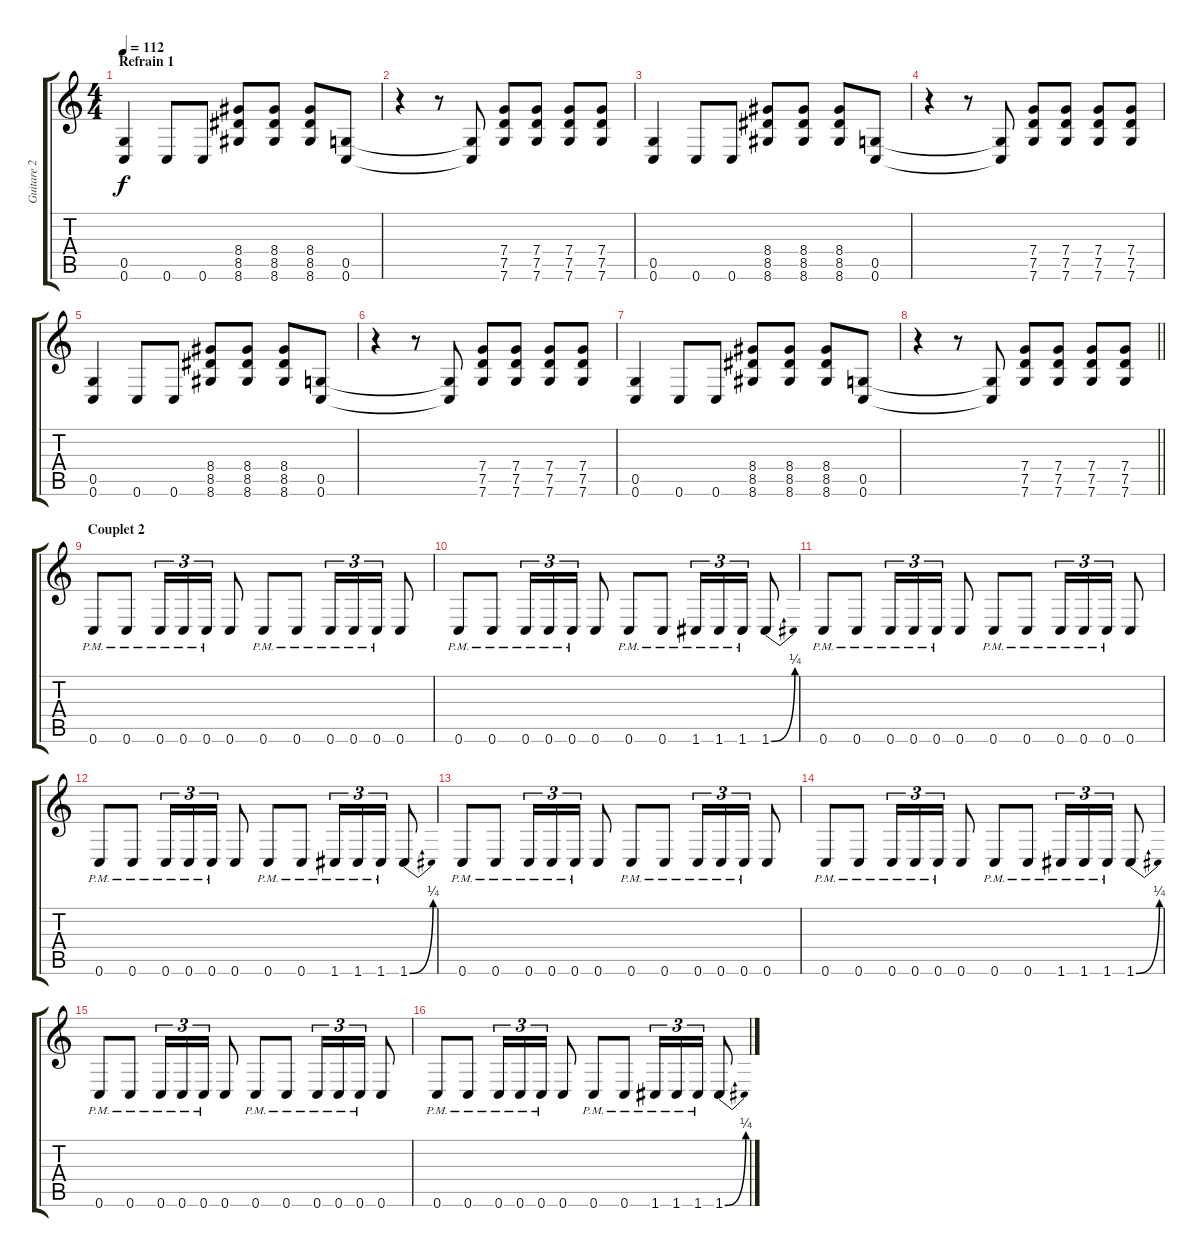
\track ("Guitare 2" "Guitare 2") {instrument distortionguitar}
\staff {score tabs}
\tuning (D4 A3 F3 C3 G2 C2) {hide}
\ts (4 4)
\section ("" "Refrain 1")
\tempo 112
\clef g2
\ks c
(0.5 0.6).4{dy f} 0.6.8 0.6.8 (8.4 8.5 8.6).8 (8.4 8.5 8.6).8 (8.4 8.5 8.6).8 (0.5 0.6).8 |
r.4 r.8 (0.5{t} 0.6{t}).8 (7.4 7.5 7.6).8 (7.4 7.5 7.6).8 (7.4 7.5 7.6).8 (7.4 7.5 7.6).8 |
(0.5 0.6).4 0.6.8 0.6.8 (8.4 8.5 8.6).8 (8.4 8.5 8.6).8 (8.4 8.5 8.6).8 (0.5 0.6).8 |
r.4 r.8 (0.5{t} 0.6{t}).8 (7.4 7.5 7.6).8 (7.4 7.5 7.6).8 (7.4 7.5 7.6).8 (7.4 7.5 7.6).8 |
(0.5 0.6).4 0.6.8 0.6.8 (8.4 8.5 8.6).8 (8.4 8.5 8.6).8 (8.4 8.5 8.6).8 (0.5 0.6).8 |
r.4 r.8 (0.5{t} 0.6{t}).8 (7.4 7.5 7.6).8 (7.4 7.5 7.6).8 (7.4 7.5 7.6).8 (7.4 7.5 7.6).8 |
(0.5 0.6).4 0.6.8 0.6.8 (8.4 8.5 8.6).8 (8.4 8.5 8.6).8 (8.4 8.5 8.6).8 (0.5 0.6).8 |
\barLineRight lightlight
r.4 r.8 (0.5{t} 0.6{t}).8 (7.4 7.5 7.6).8 (7.4 7.5 7.6).8 (7.4 7.5 7.6).8 (7.4 7.5 7.6).8 |
\section ("" "Couplet 2")
0.6{pm}.8 0.6{pm}.8 0.6{pm}.16{tu (3 2)} 0.6{pm}.16{tu (3 2)} 0.6{pm}.16{tu (3 2)} 0.6.8 0.6{pm}.8 0.6{pm}.8 0.6{pm}.16{tu (3 2)} 0.6{pm}.16{tu (3 2)} 0.6{pm}.16{tu (3 2)} 0.6.8 |
0.6{pm}.8 0.6{pm}.8 0.6{pm}.16{tu (3 2)} 0.6{pm}.16{tu (3 2)} 0.6{pm}.16{tu (3 2)} 0.6.8 0.6{pm}.8 0.6{pm}.8 1.6{pm}.16{tu (3 2)} 1.6{pm}.16{tu (3 2)} 1.6{pm}.16{tu (3 2)} 1.6{be (bend 0 0 60 1)}.8 |
0.6{pm}.8 0.6{pm}.8 0.6{pm}.16{tu (3 2)} 0.6{pm}.16{tu (3 2)} 0.6{pm}.16{tu (3 2)} 0.6.8 0.6{pm}.8 0.6{pm}.8 0.6{pm}.16{tu (3 2)} 0.6{pm}.16{tu (3 2)} 0.6{pm}.16{tu (3 2)} 0.6.8 |
0.6{pm}.8 0.6{pm}.8 0.6{pm}.16{tu (3 2)} 0.6{pm}.16{tu (3 2)} 0.6{pm}.16{tu (3 2)} 0.6.8 0.6{pm}.8 0.6{pm}.8 1.6{pm}.16{tu (3 2)} 1.6{pm}.16{tu (3 2)} 1.6{pm}.16{tu (3 2)} 1.6{be (bend 0 0 60 1)}.8 |
0.6{pm}.8 0.6{pm}.8 0.6{pm}.16{tu (3 2)} 0.6{pm}.16{tu (3 2)} 0.6{pm}.16{tu (3 2)} 0.6.8 0.6{pm}.8 0.6{pm}.8 0.6{pm}.16{tu (3 2)} 0.6{pm}.16{tu (3 2)} 0.6{pm}.16{tu (3 2)} 0.6.8 |
0.6{pm}.8 0.6{pm}.8 0.6{pm}.16{tu (3 2)} 0.6{pm}.16{tu (3 2)} 0.6{pm}.16{tu (3 2)} 0.6.8 0.6{pm}.8 0.6{pm}.8 1.6{pm}.16{tu (3 2)} 1.6{pm}.16{tu (3 2)} 1.6{pm}.16{tu (3 2)} 1.6{be (bend 0 0 60 1)}.8 |
0.6{pm}.8 0.6{pm}.8 0.6{pm}.16{tu (3 2)} 0.6{pm}.16{tu (3 2)} 0.6{pm}.16{tu (3 2)} 0.6.8 0.6{pm}.8 0.6{pm}.8 0.6{pm}.16{tu (3 2)} 0.6{pm}.16{tu (3 2)} 0.6{pm}.16{tu (3 2)} 0.6.8 |
0.6{pm}.8 0.6{pm}.8 0.6{pm}.16{tu (3 2)} 0.6{pm}.16{tu (3 2)} 0.6{pm}.16{tu (3 2)} 0.6.8 0.6{pm}.8 0.6{pm}.8 1.6{pm}.16{tu (3 2)} 1.6{pm}.16{tu (3 2)} 1.6{pm}.16{tu (3 2)} 1.6{be (bend 0 0 60 1)}.8
